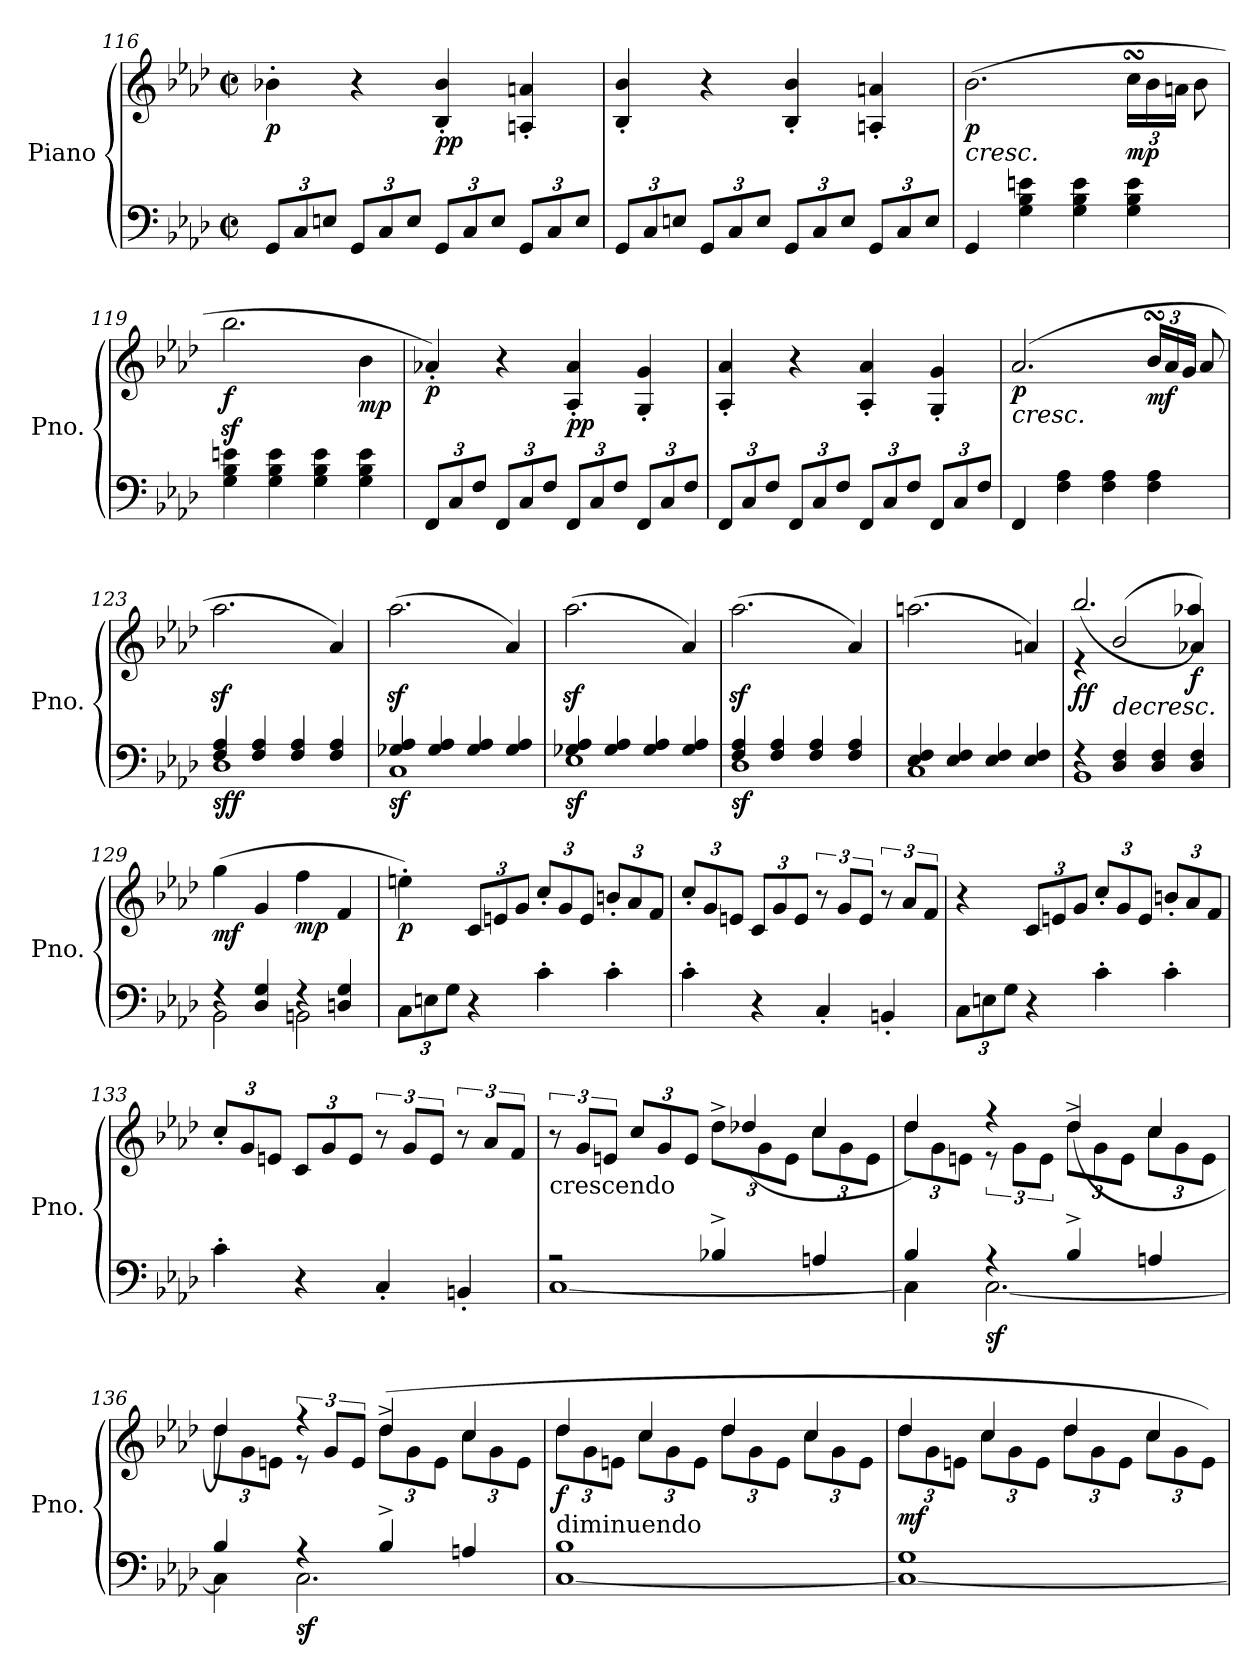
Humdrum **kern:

**kern	**kern	**dynam
*part1	*part1	*part1
*staff2	*staff1	*staff1/2
*I"Piano	*	*
*I'Pno.	*	*
*clefF4	*clefG2	*
*k[b-e-a-d-]	*k[b-e-a-d-]	*
*A-:	*A-:	*
*M2/2	*M2/2	*
*met(c|)	*met(c|)	*
*Xbrackettup	*	*
=116	=116	=116
!	!	!LO:DY:b
12GG/L	4b-X'\	p
12C/	.	.
12En/J	.	.
12GG/L	4r	.
12C/	.	.
12E/J	.	.
!	!	!LO:DY:b
12GG/L	4B-/' 4b-/'	pp
12C/	.	.
12E/J	.	.
12GG/L	4An/' 4an/'	.
12C/	.	.
12E/J	.	.
=117	=117	=117
12GG/L	4B-/' 4b-/'	.
12C/	.	.
12En/J	.	.
12GG/L	4r	.
12C/	.	.
12E/J	.	.
12GG/L	4B-/' 4b-/'	.
12C/	.	.
12E/J	.	.
12GG/L	4An/' 4an/'	.
12C/	.	.
12E/J	.	.
=118	=118	=118
!	!	!LO:HP:b
!	!	!LO:DY:n=1:b
4GG/	(2.b-\	< p
4G\ 4B-\ 4en\	.	.
4G\ 4B-\ 4e\	.	.
*	*Xbrackettup	*
!	!	!LO:DY:n=2:b
4G\ 4B-\ 4e\	24ccsSsS\LL	mp
.	24b-\	.
.	24an\JJ	.
.	8b-\	.
.	.	[
!!LO:LB:g=z
=119	=119	=119
!	!	!LO:DY:b
4G\ 4B-\ 4en\	2.bb-z<\	f
4G\ 4B-\ 4e\	.	.
4G\ 4B-\ 4e\	.	.
!	!	!LO:DY:b
4G\ 4B-\ 4e\	4b-\	mp
=120	=120	=120
!	!	!LO:DY:b
12FF/L	4a-X'/)	p
12C/	.	.
12F/J	.	.
12FF/L	4r	.
12C/	.	.
12F/J	.	.
!	!	!LO:DY:b
12FF/L	4A-/' 4a-/'	pp
12C/	.	.
12F/J	.	.
12FF/L	4G/' 4g/'	.
12C/	.	.
12F/J	.	.
=121	=121	=121
12FF/L	4A-/' 4a-/'	.
12C/	.	.
12F/J	.	.
12FF/L	4r	.
12C/	.	.
12F/J	.	.
12FF/L	4A-/' 4a-/'	.
12C/	.	.
12F/J	.	.
12FF/L	4G/' 4g/'	.
12C/	.	.
12F/J	.	.
=122	=122	=122
!	!	!LO:HP:b
!	!	!LO:DY:n=1:b
4FF/	(2.a-/	< p
4F\ 4A-\	.	.
4F\ 4A-\	.	.
!	!	!LO:DY:n=2:b
4F\ 4A-\	24b-sSSS/LL	mf
.	24a-/	.
.	24g/JJ	.
.	8a-/	.
.	.	[
=123	=123	=123
*^	*	*
!	!	!	!LO:DY:b=2
!	!	!	!LO:DY:n=1:b
4F/ 4A-/	1D-	2.aa-z<\	sf f
4F/ 4A-/	.	.	.
4F/ 4A-/	.	.	.
4F/ 4A-/	.	4a-/)	.
!!LO:LB:g=z
=124	=124	=124	=124
!	!	!	!LO:DY:b=2
4G-X/ 4A-/	1C	(2.aa-z<\	sf
4G-/ 4A-/	.	.	.
4G-/ 4A-/	.	.	.
4G-/ 4A-/	.	4a-/)	.
=125	=125	=125	=125
!	!	!	!LO:DY:b=2
4G-X/ 4A-/	1E-	(2.aa-z<\	sf
4G-/ 4A-/	.	.	.
4G-/ 4A-/	.	.	.
4G-/ 4A-/	.	4a-/)	.
=126	=126	=126	=126
!	!	!	!LO:DY:b=2
4F/ 4A-/	1D-	(2.aa-z<\	sf
4F/ 4A-/	.	.	.
4F/ 4A-/	.	.	.
4F/ 4A-/	.	4a-/)	.
=127	=127	=127	=127
4E-/ 4F/	1C	(2.aan\	.
4E-/ 4F/	.	.	.
4E-/ 4F/	.	.	.
4E-/ 4F/	.	4an/)	.
=128	=128	=128	=128
*	*	*^	*
!	!	!	!	!LO:DY:b
4rF	1BB-	4re	(2.bb-/	ff
!	!	!	!	!LO:HP:b
4D-/ 4F/	.	(2b-/	.	>
4D-/ 4F/	.	.	.	.
!	!	!	!	!LO:DY:b
4D-/ 4F/	.	4a-X/)	4aa-X/)	f
=129	=129	=129	=129	=129
!	!	!	!	!LO:DY:b
*	*	*v	*v	*
4rF	2BB-\	(4gg\	mf
4D-/ 4G/	.	4g/	.
!	!	!	!LO:DY:b
4rF	2BBn\	4ff\	mp
4Dn/ 4G/	.	4f/	.
*v	*v	*	*
.	.	]
!!LO:LB:g=z
=130	=130	=130
!	!	!LO:DY:b
12C\L	4een'\)	p
12En\	.	.
12G\J	.	.
4r	12c/L	.
.	12en/	.
.	12g/J	.
4c'\	12cc'/L	.
.	12g/	.
.	12e/J	.
4c'\	12bn'/L	.
.	12a-/	.
.	12f/J	.
=131	=131	=131
4c'\	12cc'/L	.
.	12g/	.
.	12en/J	.
4r	12c/L	.
.	12g/	.
.	12e/J	.
*	*brackettup	*
4C'/	12r	.
.	12g/L	.
.	12e/J	.
4BBn'/	12r	.
.	12a-/L	.
.	12f/J	.
=132	=132	=132
12C\L	4r	.
12En\	.	.
12G\J	.	.
*	*Xbrackettup	*
4r	12c/L	.
.	12en/	.
.	12g/J	.
4c'\	12cc'/L	.
.	12g/	.
.	12e/J	.
4c'\	12bn'/L	.
.	12a-/	.
.	12f/J	.
!!LO:PB:g=z
=133	=133	=133
4c'\	12cc'/L	.
.	12g/	.
.	12en/J	.
4r	12c/L	.
.	12g/	.
.	12e/J	.
*	*brackettup	*
4C'/	12r	.
.	12g/L	.
.	12e/J	.
4BBn'/	12r	.
.	12a-/L	.
.	12f/J	.
=134	=134	=134
*^	*^	*
!	!	!LO:TX:b:t=crescendo	!	!
2rA	[1C	12r	2ryy	.
.	.	12g/L	.	.
.	.	12en/J	.	.
*	*	*Xbrackettup	*	*
.	.	12cc/L	.	.
.	.	12g/	.	.
.	.	12e/J	.	.
4B-X^/	.	12dd-^\L	(4dd-X/	.
.	.	12g\	.	.
.	.	12e\J	.	.
4An/	.	12cc\L	4cc/	.
.	.	12g\	.	.
.	.	12e\J	.	.
=135	=135	=135	=135	=135
4B-/	4C\]	12dd-\L	4dd-/)	.
.	.	12g\	.	.
.	.	12en\J	.	.
*	*	*brackettup	*	*
!	!	!	!	!LO:DY:b=2
4rA	[2.C\	12re	4rff	sf
.	.	12g\L	.	.
.	.	12e\J	.	.
*	*	*Xbrackettup	*	*
4B-^/	.	12dd-^\L	(4dd-/	.
.	.	12g\	.	.
.	.	12e\J	.	.
4An/	.	12cc\L	4cc/	.
.	.	12g\	.	.
.	.	12e\J	.	.
!!LO:LB:g=z	!!
=136	=136	=136	=136	=136
4B-/	4C\]	12dd-\L	4dd-/)	.
.	.	12g\	.	.
.	.	12en\J	.	.
*	*	*brackettup	*	*
!	!	!	!	!LO:DY:b=2
4rA	2.C\	12re	4rff	sf
.	.	12g/L	.	.
.	.	12e/J	.	.
*	*	*Xbrackettup	*	*
4B-^/	.	(12dd-^\L	4dd-/	.
.	.	12g\	.	.
.	.	12e\J	.	.
4An/	.	12cc\L	4cc/	.
.	.	12g\	.	.
.	.	12e\J	.	.
=137	=137	=137	=137	=137
!	!	!LO:TX:b:t=diminuendo	!	!
!	!	!	!	!LO:DY:b
1B-	[1C	12dd-\L	4dd-/	f
.	.	12g\	.	.
.	.	12en\J	.	.
.	.	12cc\L	4cc/	.
.	.	12g\	.	.
.	.	12e\J	.	.
.	.	12dd-\L	4dd-/	.
.	.	12g\	.	.
.	.	12e\J	.	.
.	.	12cc\L	4cc/	.
.	.	12g\	.	.
.	.	12e\J	.	.
=138	=138	=138	=138	=138
!	!	!	!	!LO:DY:b
1G	1C_	12dd-\L	4dd-/	mf
.	.	12g\	.	.
.	.	12en\J	.	.
.	.	12cc\L	4cc/	.
.	.	12g\	.	.
.	.	12e\J	.	.
.	.	12dd-\L	4dd-/	.
.	.	12g\	.	.
.	.	12e\J	.	.
.	.	12cc\L	4cc/	.
.	.	12g\	.	.
.	.	12e\J)	.	.
*v	*v	*	*	*
*	*v	*v	*
=	=	=
*-	*-	*-
